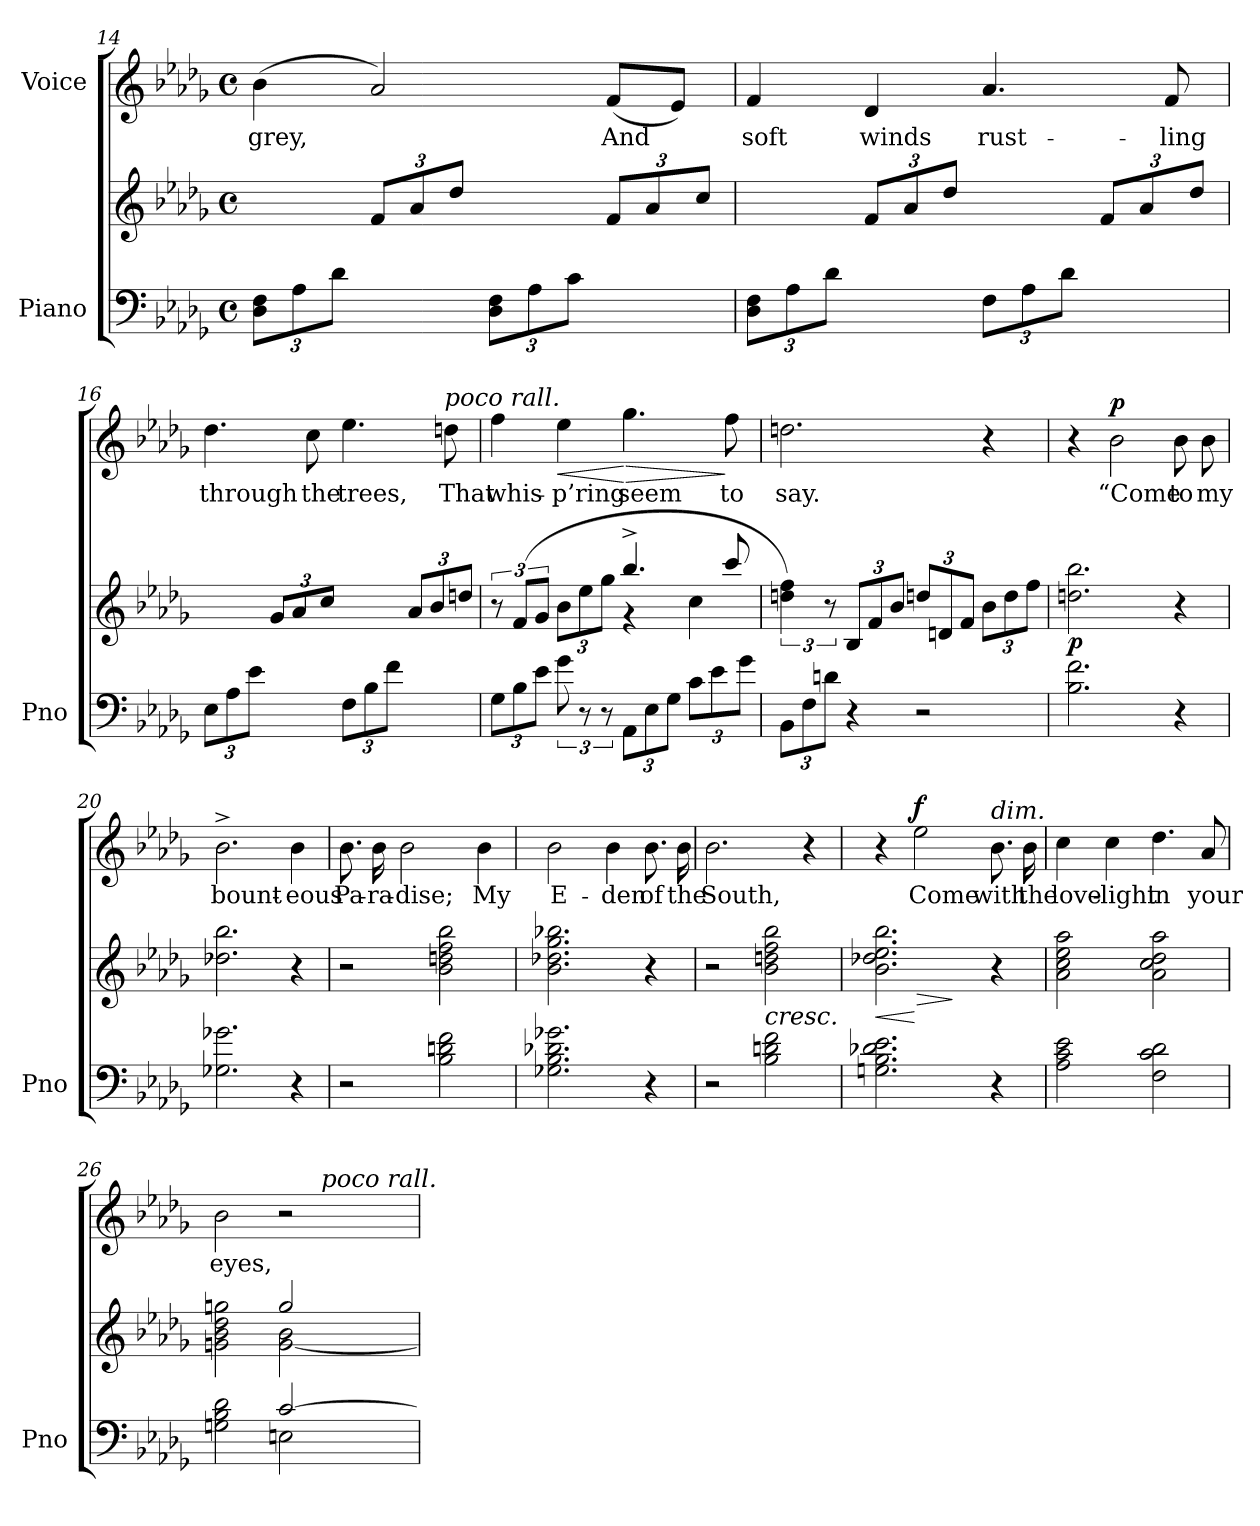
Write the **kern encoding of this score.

**kern	**kern	**dynam	**kern	**text	**dynam
*part2	*part2	*part2	*part1	*part1	*part1
*staff3	*staff2	*staff2/3	*staff1	*staff1	*staff1
*I"Piano	*	*	*I"Voice	*	*
*I'Pno	*	*	*	*	*
*clefF4	*clefG2	*	*clefG2	*	*
*k[b-e-a-d-g-]	*k[b-e-a-d-g-]	*	*k[b-e-a-d-g-]	*	*
*M4/4	*M4/4	*	*M4/4	*	*
*met(c)	*met(c)	*	*met(c)	*	*
*Xbrackettup	*	*	*	*	*
=14	=14	=14	=14	=14	=14
*	*^	*	*	*	*
!	!	!	!	!	!LO:LY:b	!
(12D-\ 12F\L	1ryy	4ryy	.	(4b-\	grey,	.
12A-\	.	.	.	.	.	.
12d-\J	.	.	.	.	.	.
*	*	*Xbrackettup	*	*	*	*
4ryy	.	12f/L	.	2a-/)	.	.
.	.	12a-/	.	.	.	.
.	.	12dd-/J)	.	.	.	.
(12D-\ 12F\L	.	4ryy	.	.	.	.
12A-\	.	.	.	.	.	.
12c\J	.	.	.	.	.	.
!	!	!	!	!	!LO:LY:b	!
4ryy	.	12f/L	.	(8f/L	And	.
.	.	12a-/	.	.	.	.
.	.	.	.	8e-/J)	.	.
.	.	12cc/J)	.	.	.	.
!!LO:PB:g=z
=15	=15	=15	=15	=15	=15	=15
!	!	!	!	!	!LO:LY:b	!
(12D-\ 12F\L	1ryy	4ryy	.	4f/	soft	.
12A-\	.	.	.	.	.	.
12d-\J	.	.	.	.	.	.
!	!	!	!	!	!LO:LY:b	!
4ryy	.	12f/L	.	4d-/	winds	.
.	.	12a-/	.	.	.	.
.	.	12dd-/J)	.	.	.	.
!	!	!	!	!	!LO:LY:b	!
(12F\L	.	4ryy	.	4.a-/	rust-	.
12A-\	.	.	.	.	.	.
12d-\J	.	.	.	.	.	.
4ryy	.	12f/L	.	.	.	.
.	.	12a-/	.	.	.	.
!	!	!	!	!	!LO:LY:b	!
.	.	.	.	8f/	-ling	.
.	.	12dd-/J)	.	.	.	.
=16	=16	=16	=16	=16	=16	=16
!	!	!	!	!	!LO:LY:b	!
(12E-\L	1ryy	4ryy	.	4.dd-\	through	.
12A-\	.	.	.	.	.	.
12e-\J	.	.	.	.	.	.
4ryy	.	12g-/L	.	.	.	.
.	.	12a-/	.	.	.	.
!	!	!	!	!	!LO:LY:b	!
.	.	.	.	8cc\	the	.
.	.	12cc/J)	.	.	.	.
!	!	!	!	!	!LO:LY:b	!
(12F\L	.	4ryy	.	4.ee-\	trees,	.
12B-\	.	.	.	.	.	.
12f\J	.	.	.	.	.	.
4ryy	.	12a-/L	.	.	.	.
.	.	12b-/	.	.	.	.
!	!	!	!	!LO:TX:a:i:t=poco rall.	!	!
!	!	!	!	!	!LO:LY:b	!
.	.	.	.	8ddn\	That	.
.	.	12ddn/J)	.	.	.	.
!!LO:LB:g=z
=17	=17	=17	=17	=17	=17	=17
*	*brackettup	*	*	*	*	*
!	!	!	!	!	!LO:LY:b	!
12G-\L	12r	2ryy	.	4ff\	whis-	.
12B-\	(12f/L	.	.	.	.	.
12e-\J	12g-/J	.	.	.	.	.
*brackettup	*	*	*	*	*	*
!	!	!	!	!	!LO:LY:b	!LO:HP:b
12g-\	12b-\L	.	.	4ee-\	-p’ring	<
12r	12ee-\	.	.	.	.	.
12r	12gg-\J	.	.	.	.	.
*Xbrackettup	*	*	*	*	*	*
!	!	!	!	!	!LO:LY:b	!LO:HP:n=1:b
12AA-\L	4.bb-^/	4r	.	4.gg-\	seem	[ >
12E-\	.	.	.	.	.	.
12G-\J	.	.	.	.	.	.
12c\L	.	4cc\	.	.	.	.
12e-\	.	.	.	.	.	.
!	!	!	!	!	!LO:LY:b	!
.	8ccc/	.	.	8ff\	to	]
12g-\J	.	.	.	.	.	.
*	*v	*v	*	*	*	*
=18	=18	=18	=18	=18	=18
!	!	!	!	!LO:LY:b	!
(12BB-\L	6ddn\ 6ff\)	.	2.ddn\	say.	.
12F\	.	.	.	.	.
12dn\J	12r	.	.	.	.
*	*Xbrackettup	*	*	*	*
4r	12B-/L	.	.	.	.
.	12f/	.	.	.	.
.	12b-/J	.	.	.	.
2r	12ddn/L	.	.	.	.
.	12dnj/	.	.	.	.
.	12f/J	.	.	.	.
.	12b-\L	.	4r	.	.
.	12dd\	.	.	.	.
.	12ff\J	.	.	.	.
!!LO:LB:g=z
=19	=19	=19	=19	=19	=19
!	!	!LO:DY:b	!	!	!
2.B-\ 2.f\	2.ddn\ 2.bb-\)	p	4r	.	.
!	!	!	!	!LO:LY:b	!LO:DY:a
.	.	.	2b-\	“Come	p
!	!	!	!	!LO:LY:b	!
4r	4r	.	8b-\	to	.
!	!	!	!	!LO:LY:b	!
.	.	.	8b-\	my	.
=20	=20	=20	=20	=20	=20
!	!	!	!	!LO:LY:b	!
2.G-X\ 2.g-X\	2.dd-X\ 2.bb-\	.	2.b-^\	bount-	.
!	!	!	!	!LO:LY:b	!
4r	4r	.	4b-\	-eous	.
=21	=21	=21	=21	=21	=21
!	!	!	!	!LO:LY:b	!
2r	2r	.	8.b-\	Pa-	.
!	!	!	!	!LO:LY:b	!
.	.	.	16b-\	-ra-	.
!	!	!	!	!LO:LY:b	!
.	.	.	2b-\	-dise;	.
2B-\ 2dn\ 2f\	2b-\ 2ddn\ 2ff\ 2bb-\	.	.	.	.
!	!	!	!	!LO:LY:b	!
.	.	.	4b-\	My	.
!!LO:LB:g=z
=22	=22	=22	=22	=22	=22
!	!	!	!	!LO:LY:b	!
2.G-X\ 2.B-\ 2.d-X\ 2.g-X\	2.b-\ 2.dd-X\ 2.gg-\ 2.bb-X\	.	2b-\	E-	.
!	!	!	!	!LO:LY:b	!
.	.	.	4b-\	-den	.
!	!	!	!	!LO:LY:b	!
4r	4r	.	8.b-\	of	.
!	!	!	!	!LO:LY:b	!
.	.	.	16b-\	the	.
=23	=23	=23	=23	=23	=23
!	!	!	!	!LO:LY:b	!
2r	2r	.	2.b-\	South,	.
!	!LO:TX:b:i:t=cresc.	!	!	!	!
2B-\ 2dn\ 2f\	2b-\ 2ddn\ 2ff\ 2bb-\	.	.	.	.
.	.	.	4r	.	.
=24	=24	=24	=24	=24	=24
!	!	!LO:HP:b	!	!	!
*	*^	*	*	*	*
2.Gn\ 2.B-\ 2.d-X\ 2.e-\	2.b-\ 2.dd-X\ 2.ee-\ 2.bb-\	4ryy	<	4r	.	.
!	!	!	!LO:HP:n=1:b	!	!LO:LY:b	!LO:DY:a
.	.	4ryy	[ >	2ee-\	Come	f
.	.	4ryy	]	.	.	.
!	!	!	!	!LO:TX:a:i:t=dim.	!	!
!	!	!	!	!	!LO:LY:b	!
4r	4r	4ryy	.	8.b-\	with	.
!	!	!	!	!	!LO:LY:b	!
.	.	.	.	16b-\	the	.
*	*v	*v	*	*	*	*
!!LO:PB:g=z
=25	=25	=25	=25	=25	=25
!	!	!	!	!LO:LY:b	!
2A-\ 2c\ 2e-\	2a-\ 2cc\ 2ee-\ 2aa-\	.	4cc\	love-	.
!	!	!	!	!LO:LY:b	!
.	.	.	4cc\	-light	.
!	!	!	!	!LO:LY:b	!
2F\ 2c\ 2d-\	2a-\ 2cc\ 2dd-\ 2aa-\	.	4.dd-\	in	.
!	!	!	!	!LO:LY:b	!
.	.	.	8a-/	your	.
=26	=26	=26	=26	=26	=26
*^	*^	*	*	*	*
!	!	!	!	!	!	!LO:LY:b	!
*	*	*	*	*	*^	*	*
2Gn\ 2B-\ 2d-\	2ryy	2gn\ 2b-\ 2dd-\ 2ggn\	2ryy	.	2b-\	2ryy	eyes,	.
[2c/	2En\	2gg/	[2g\ 2b-\	.	2r	4ryy	.	.
!	!	!	!	!	!	!LO:TX:a:i:t=poco rall.	!	!
.	.	.	.	.	.	4ryy	.	.
*v	*v	*	*	*	*v	*v	*	*
*	*v	*v	*	*	*	*
=	=	=	=	=	=
*-	*-	*-	*-	*-	*-
